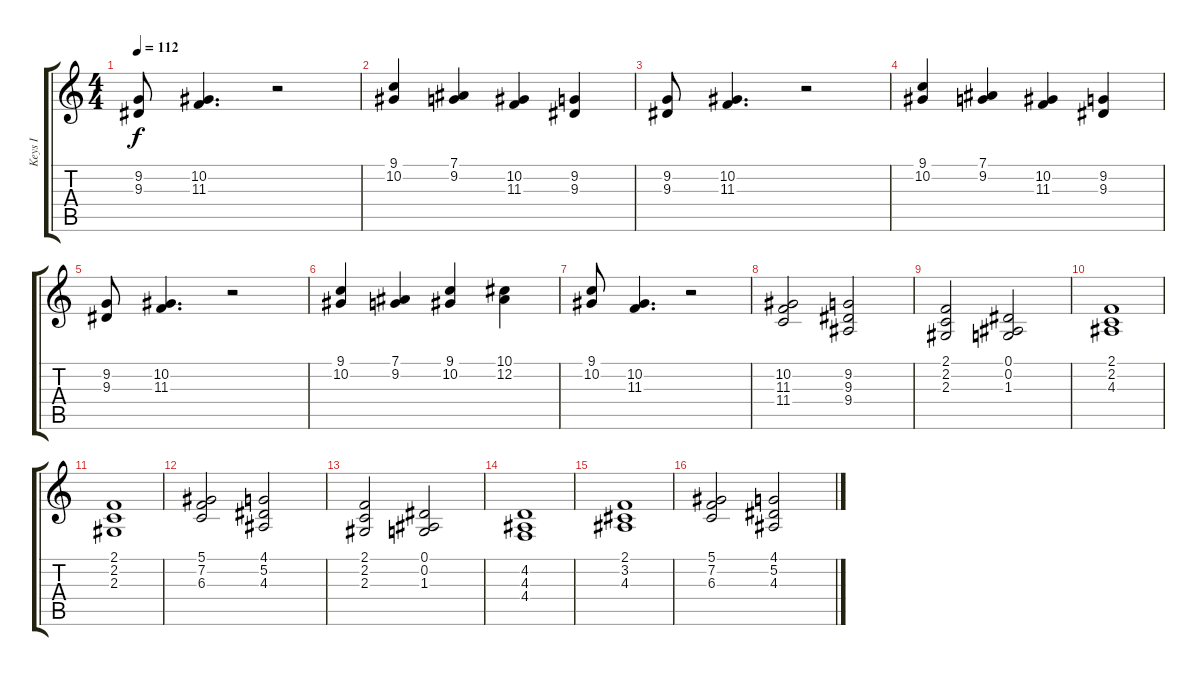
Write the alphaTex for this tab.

\track ("Keys I" "Keys I") {instrument tremolostrings}
\staff {score tabs}
\tuning (Eb4 Bb3 Gb3 Db3 Ab2 Eb2) {hide}
\ts (4 4)
\tempo 112
\clef g2
\ks c
(9.2 9.3).8{dy f} (10.2 11.3).4{d} r.2 |
(9.1 10.2).4 (7.1 9.2).4 (10.2 11.3).4 (9.2 9.3).4 |
(9.2 9.3).8 (10.2 11.3).4{d} r.2 |
(9.1 10.2).4 (7.1 9.2).4 (10.2 11.3).4 (9.2 9.3).4 |
(9.2 9.3).8 (10.2 11.3).4{d} r.2 |
(9.1 10.2).4 (7.1 9.2).4 (9.1 10.2).4 (10.1 12.2).4 |
(9.1 10.2).8 (10.2 11.3).4{d} r.2 |
(10.2 11.3 11.4).2{instrument fx7echoes} (9.2 9.3 9.4).2 |
(2.1 2.2 2.3).2{instrument fx7echoes} (0.1 0.2 1.3).2 |
(2.1 2.2 4.3).1{instrument fx7echoes} |
(2.1 2.2 2.3).1{instrument fx7echoes} |
(5.1 7.2 6.3).2{instrument fx7echoes} (4.1 5.2 4.3).2 |
(2.1 2.2 2.3).2{instrument fx7echoes} (0.1 0.2 1.3).2 |
(4.2 4.3 4.4).1{instrument fx7echoes} |
(2.1 3.2 4.3).1{instrument fx7echoes} |
(5.1 7.2 6.3).2{instrument fx7echoes} (4.1 5.2 4.3).2
